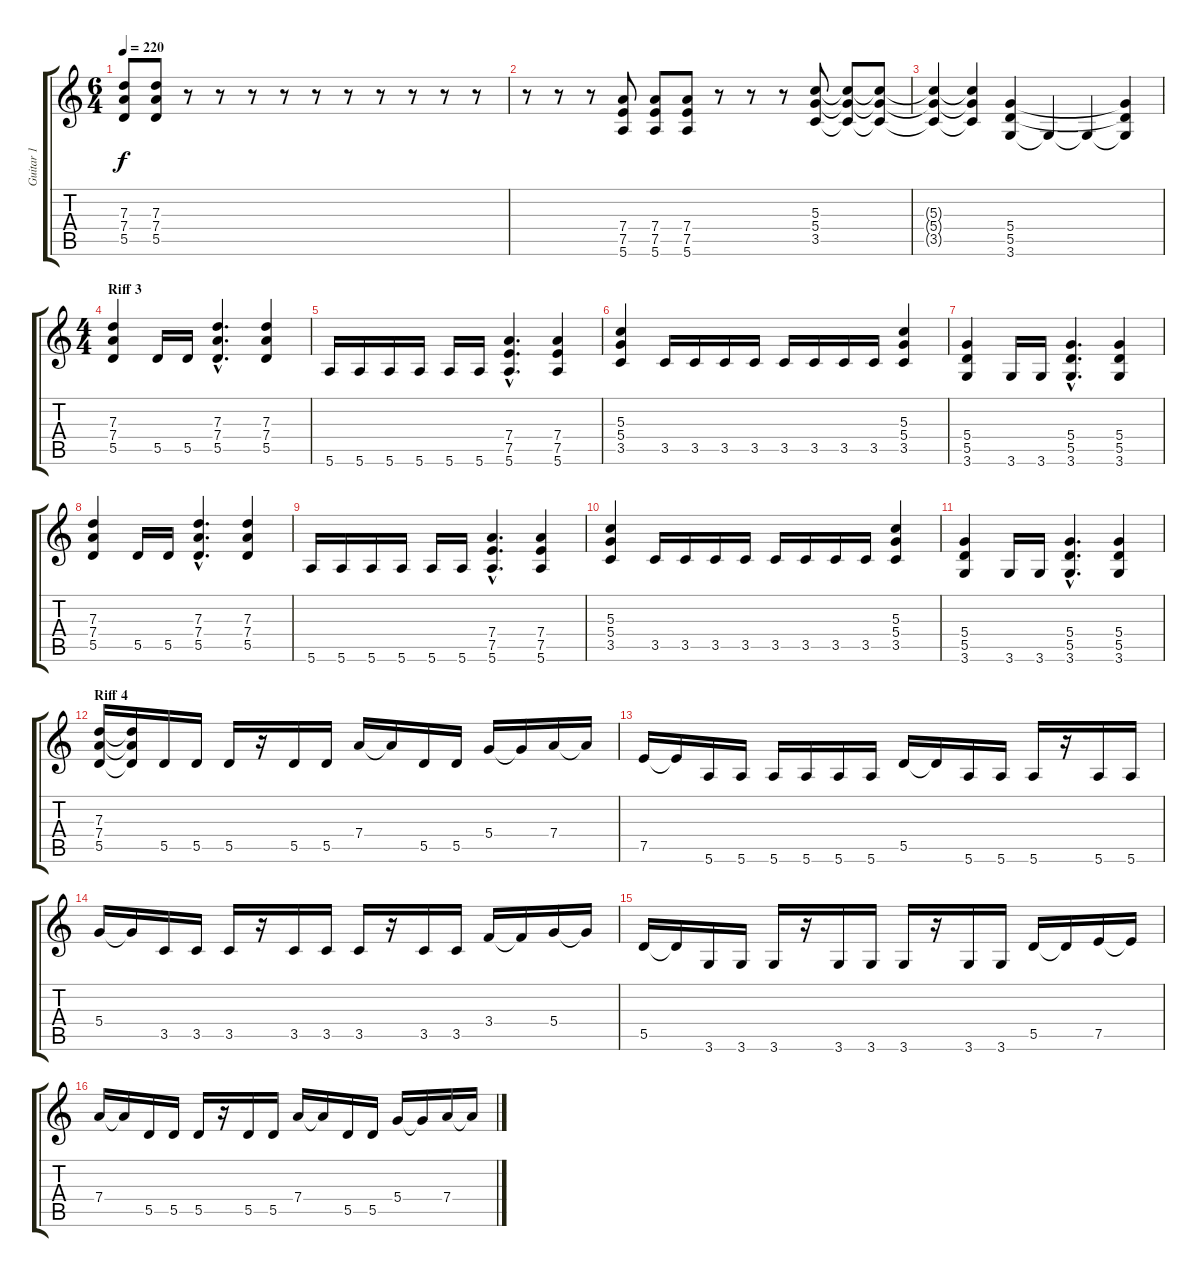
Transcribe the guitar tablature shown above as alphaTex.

\track ("Guitar 1" "Guitar 1") {instrument distortionguitar}
\staff {score tabs}
\tuning (E4 B3 G3 D3 A2 E2) {hide}
\ts (6 4)
\tempo 220
\clef g2
\ks c
(7.3 7.4 5.5).8{dy f} (7.3 7.4 5.5).8 r.8 r.8 r.8 r.8 r.8 r.8 r.8 r.8 r.8 r.8 |
r.8 r.8 r.8 (7.4 7.5 5.6).8 (7.4 7.5 5.6).8 (7.4 7.5 5.6).8 r.8 r.8 r.8 (5.3 5.4 3.5).8 (5.3{t} 5.4{t} 3.5{t}).8 (5.3{t} 5.4{t} 3.5{t}).8 |
(5.3{t} 5.4{t} 3.5{t}).4 (5.3{t} 5.4{t} 3.5{t}).4 (5.4 5.5 3.6).4 3.6{t}.4 3.6{t}.4 (5.4{t} 5.5{t} 3.6{t}).4 |
\ts (4 4)
\section ("" "Riff 3")
(7.3 7.4 5.5).4 5.5.16 5.5.16 (7.3{hac} 7.4{hac} 5.5{hac}).4{d} (7.3 7.4 5.5).4 |
5.6.16 5.6.16 5.6.16 5.6.16 5.6.16 5.6.16 (7.4{hac} 7.5{hac} 5.6{hac}).4{d} (7.4 7.5 5.6).4 |
(5.3 5.4 3.5).4 3.5.16 3.5.16 3.5.16 3.5.16 3.5.16 3.5.16 3.5.16 3.5.16 (5.3 5.4 3.5).4 |
(5.4 5.5 3.6).4 3.6.16 3.6.16 (5.4{hac} 5.5{hac} 3.6{hac}).4{d} (5.4 5.5 3.6).4 |
(7.3 7.4 5.5).4 5.5.16 5.5.16 (7.3{hac} 7.4{hac} 5.5{hac}).4{d} (7.3 7.4 5.5).4 |
5.6.16 5.6.16 5.6.16 5.6.16 5.6.16 5.6.16 (7.4{hac} 7.5{hac} 5.6{hac}).4{d} (7.4 7.5 5.6).4 |
(5.3 5.4 3.5).4 3.5.16 3.5.16 3.5.16 3.5.16 3.5.16 3.5.16 3.5.16 3.5.16 (5.3 5.4 3.5).4 |
(5.4 5.5 3.6).4 3.6.16 3.6.16 (5.4{hac} 5.5{hac} 3.6{hac}).4{d} (5.4 5.5 3.6).4 |
\section ("" "Riff 4")
(7.3 7.4 5.5).16 (7.3{t} 7.4{t} 5.5{t}).16 5.5.16 5.5.16 5.5.16 r.16 5.5.16 5.5.16 7.4.16 7.4{t}.16 5.5.16 5.5.16 5.4.16 5.4{t}.16 7.4.16 7.4{t}.16 |
7.5.16 7.5{t}.16 5.6.16 5.6.16 5.6.16 5.6.16 5.6.16 5.6.16 5.5.16 5.5{t}.16 5.6.16 5.6.16 5.6.16 r.16 5.6.16 5.6.16 |
5.4.16 5.4{t}.16 3.5.16 3.5.16 3.5.16 r.16 3.5.16 3.5.16 3.5.16 r.16 3.5.16 3.5.16 3.4.16 3.4{t}.16 5.4.16 5.4{t}.16 |
5.5.16 5.5{t}.16 3.6.16 3.6.16 3.6.16 r.16 3.6.16 3.6.16 3.6.16 r.16 3.6.16 3.6.16 5.5.16 5.5{t}.16 7.5.16 7.5{t}.16 |
7.4.16 7.4{t}.16 5.5.16 5.5.16 5.5.16 r.16 5.5.16 5.5.16 7.4.16 7.4{t}.16 5.5.16 5.5.16 5.4.16 5.4{t}.16 7.4.16 7.4{t}.16
